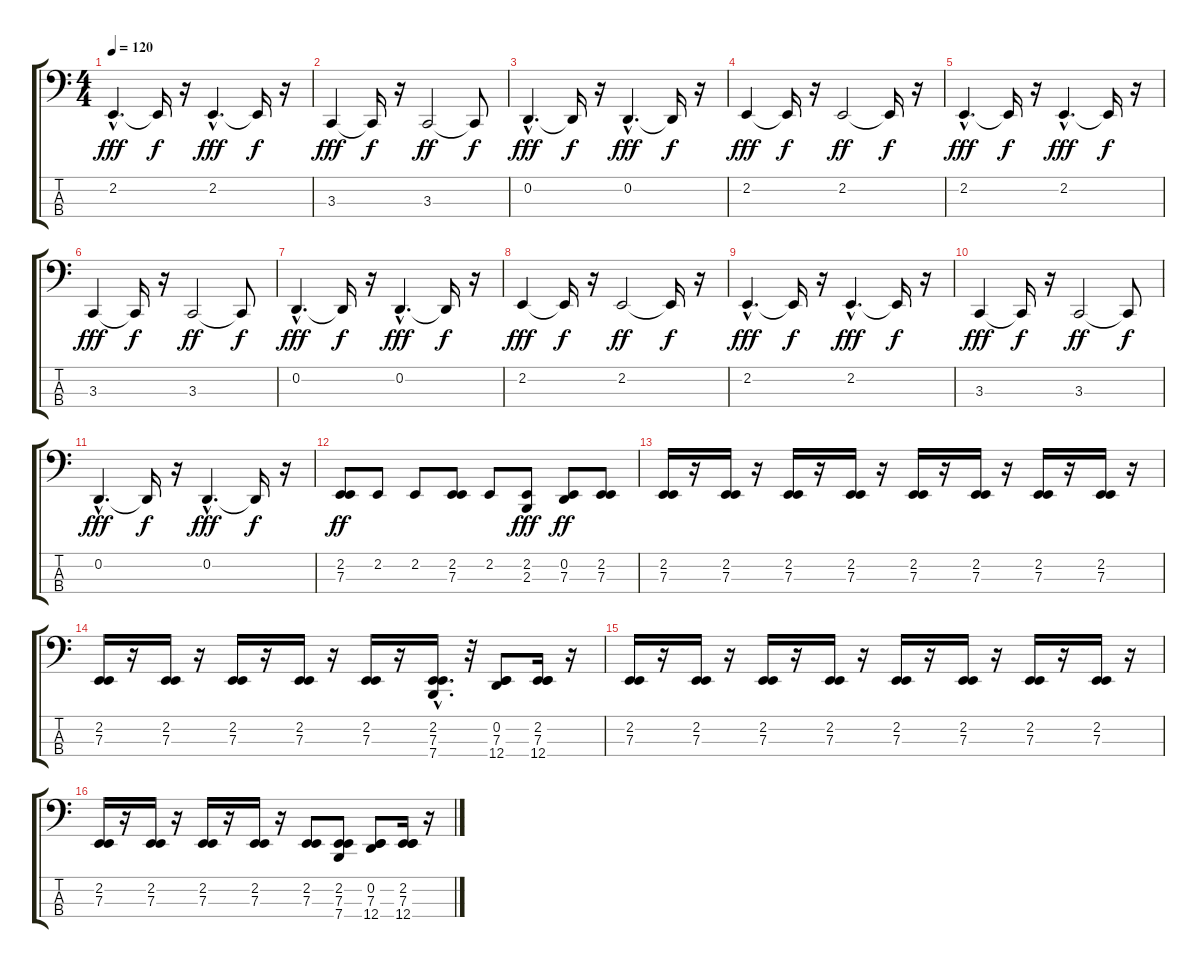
\track "" {instrument lead2sawtooth}
\staff {score tabs}
\tuning (G2 D2 A1 E1) {hide}
\ts (4 4)
\tempo 120
\clef f4
\ks c
2.2{hac}.4{d dy fff} 2.2{t}.16{dy f} r.16 2.2{hac}.4{d dy fff} 2.2{t}.16{dy f} r.16 |
3.3.4{dy fff} 3.3{t}.16{dy f} r.16 3.3.2{dy ff} 3.3{t}.8{dy f} |
0.2{hac}.4{d dy fff} 0.2{t}.16{dy f} r.16 0.2{hac}.4{d dy fff} 0.2{t}.16{dy f} r.16 |
2.2.4{dy fff} 2.2{t}.16{dy f} r.16 2.2.2{dy ff} 2.2{t}.16{dy f} r.16 |
2.2{hac}.4{d dy fff} 2.2{t}.16{dy f} r.16 2.2{hac}.4{d dy fff} 2.2{t}.16{dy f} r.16 |
3.3.4{dy fff} 3.3{t}.16{dy f} r.16 3.3.2{dy ff} 3.3{t}.8{dy f} |
0.2{hac}.4{d dy fff} 0.2{t}.16{dy f} r.16 0.2{hac}.4{d dy fff} 0.2{t}.16{dy f} r.16 |
2.2.4{dy fff} 2.2{t}.16{dy f} r.16 2.2.2{dy ff} 2.2{t}.16{dy f} r.16 |
2.2{hac}.4{d dy fff} 2.2{t}.16{dy f} r.16 2.2{hac}.4{d dy fff} 2.2{t}.16{dy f} r.16 |
3.3.4{dy fff} 3.3{t}.16{dy f} r.16 3.3.2{dy ff} 3.3{t}.8{dy f} |
0.2{hac}.4{d dy fff} 0.2{t}.16{dy f} r.16 0.2{hac}.4{d dy fff} 0.2{t}.16{dy f} r.16 |
(2.2 7.3).8{dy ff} 2.2.8 2.2.8 (2.2 7.3).8 2.2.8 (2.2 2.3).8{dy fff} (0.2 7.3).8{dy ff} (2.2 7.3).8 |
(2.2 7.3).16 r.16 (2.2 7.3).16 r.16 (2.2 7.3).16 r.16 (2.2 7.3).16 r.16 (2.2 7.3).16 r.16 (2.2 7.3).16 r.16 (2.2 7.3).16 r.16 (2.2 7.3).16 r.16 |
(2.2 7.3).16 r.16 (2.2 7.3).16 r.16 (2.2 7.3).16 r.16 (2.2 7.3).16 r.16 (2.2 7.3).16 r.16 (2.2 7.3 7.4{hac}).16{d} r.32 (0.2 7.3 12.4).8 (2.2 7.3 12.4).16 r.16 |
(2.2 7.3).16 r.16 (2.2 7.3).16 r.16 (2.2 7.3).16 r.16 (2.2 7.3).16 r.16 (2.2 7.3).16 r.16 (2.2 7.3).16 r.16 (2.2 7.3).16 r.16 (2.2 7.3).16 r.16 |
(2.2 7.3).16 r.16 (2.2 7.3).16 r.16 (2.2 7.3).16 r.16 (2.2 7.3).16 r.16 (2.2 7.3).8 (2.2 7.3 7.4).8 (0.2 7.3 12.4).8 (2.2 7.3 12.4).16 r.16
